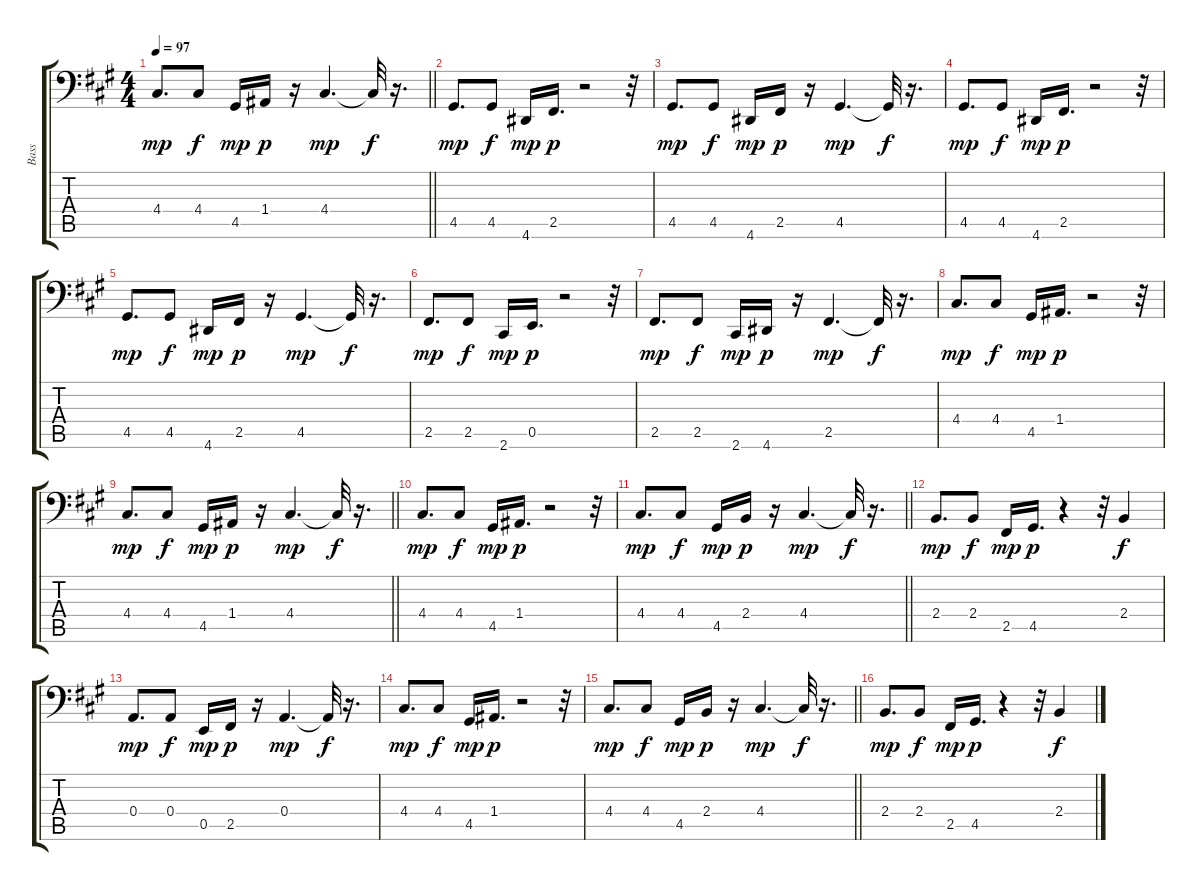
\track ("Bass" "Bass") {instrument synthbass1}
\staff {score tabs}
\tuning (C3 G2 D2 A1 E1 B0) {hide}
\ts (4 4)
\tempo 97
\clef f4
\barLineRight lightlight
\ks a
4.4.8{d dy mp} 4.4.8{dy f} 4.5.16{dy mp} 1.4.16{dy p} r.16 4.4.4{d dy mp} 4.4{t}.32{dy f} r.16{d} |
4.5.8{d dy mp} 4.5.8{dy f} 4.6.16{dy mp} 2.5.16{d dy p} r.2 r.32 |
4.5.8{d dy mp} 4.5.8{dy f} 4.6.16{dy mp} 2.5.16{dy p} r.16 4.5.4{d dy mp} 4.5{t}.32{dy f} r.16{d} |
4.5.8{d dy mp} 4.5.8{dy f} 4.6.16{dy mp} 2.5.16{d dy p} r.2 r.32 |
4.5.8{d dy mp} 4.5.8{dy f} 4.6.16{dy mp} 2.5.16{dy p} r.16 4.5.4{d dy mp} 4.5{t}.32{dy f} r.16{d} |
2.5.8{d dy mp} 2.5.8{dy f} 2.6.16{dy mp} 0.5.16{d dy p} r.2 r.32 |
2.5.8{d dy mp} 2.5.8{dy f} 2.6.16{dy mp} 4.6.16{dy p} r.16 2.5.4{d dy mp} 2.5{t}.32{dy f} r.16{d} |
4.4.8{d dy mp} 4.4.8{dy f} 4.5.16{dy mp} 1.4.16{d dy p} r.2 r.32 |
\barLineRight lightlight
4.4.8{d dy mp} 4.4.8{dy f} 4.5.16{dy mp} 1.4.16{dy p} r.16 4.4.4{d dy mp} 4.4{t}.32{dy f} r.16{d} |
4.4.8{d dy mp} 4.4.8{dy f} 4.5.16{dy mp} 1.4.16{d dy p} r.2 r.32 |
\barLineRight lightlight
4.4.8{d dy mp} 4.4.8{dy f} 4.5.16{dy mp} 2.4.16{dy p} r.16 4.4.4{d dy mp} 4.4{t}.32{dy f} r.16{d} |
2.4.8{d dy mp} 2.4.8{dy f} 2.5.16{dy mp} 4.5.16{d dy p} r.4 r.32 2.4.4{dy f} |
0.4.8{d dy mp} 0.4.8{dy f} 0.5.16{dy mp} 2.5.16{dy p} r.16 0.4.4{d dy mp} 0.4{t}.32{dy f} r.16{d} |
4.4.8{d dy mp} 4.4.8{dy f} 4.5.16{dy mp} 1.4.16{d dy p} r.2 r.32 |
\barLineRight lightlight
4.4.8{d dy mp} 4.4.8{dy f} 4.5.16{dy mp} 2.4.16{dy p} r.16 4.4.4{d dy mp} 4.4{t}.32{dy f} r.16{d} |
2.4.8{d dy mp} 2.4.8{dy f} 2.5.16{dy mp} 4.5.16{d dy p} r.4 r.32 2.4.4{dy f}
